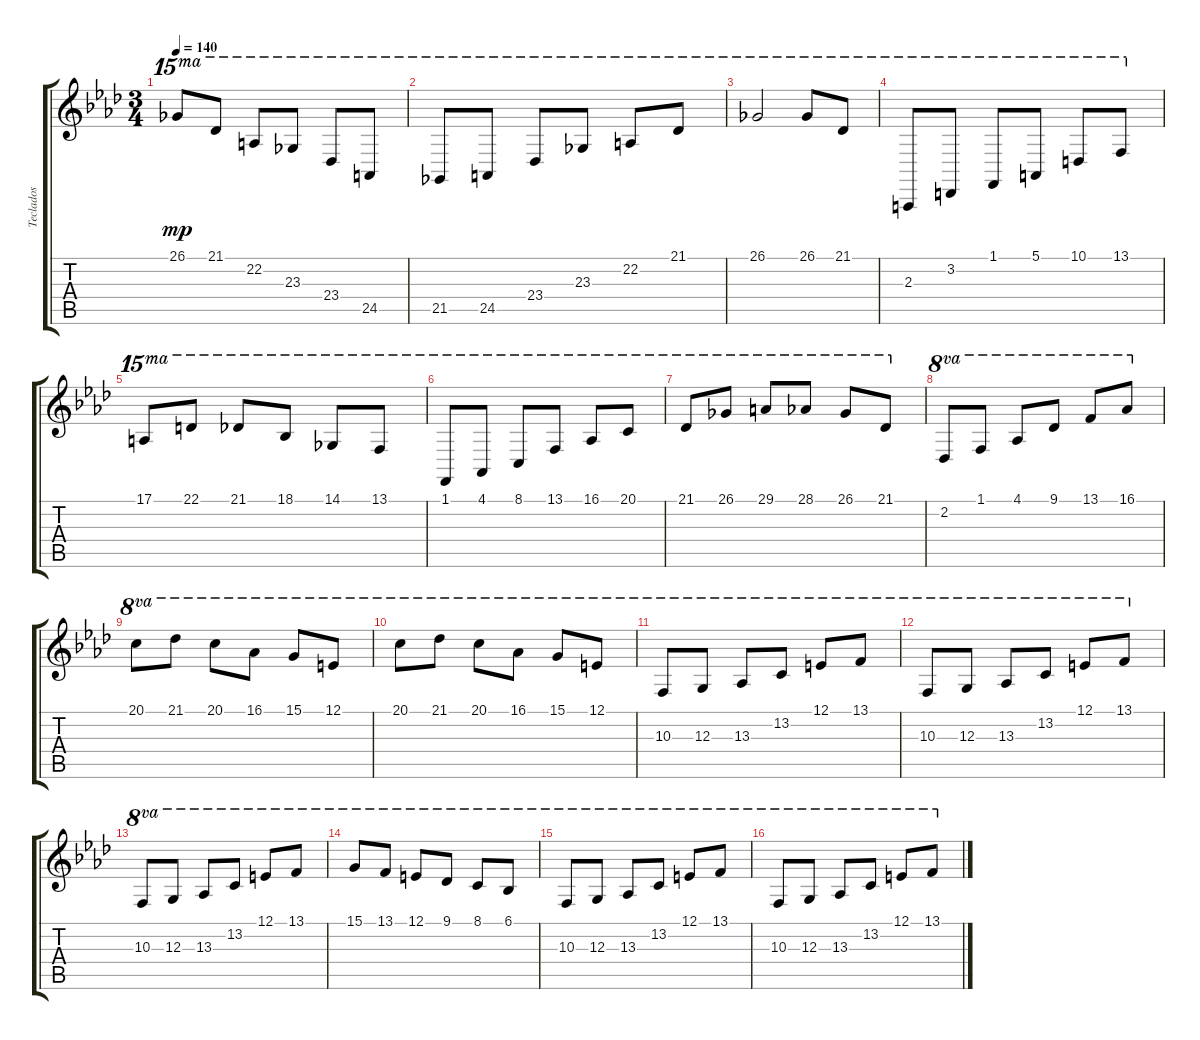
\track ("Teclados" "Teclados") {instrument acousticgrandpiano bank 126}
\staff {score tabs}
\tuning (E4 B3 G3 D3 A2 E2) {hide}
\ts (3 4)
\tempo 140
\clef g2
\ks fminor
26.1.8{ot 15ma dy mp} 21.1.8{ot 15ma} 22.2.8{ot 15ma} 23.3.8{ot 15ma} 23.4.8{ot 15ma} 24.5.8{ot 15ma} |
21.5.8{ot 15ma} 24.5.8{ot 15ma} 23.4.8{ot 15ma} 23.3.8{ot 15ma} 22.2.8{ot 15ma} 21.1.8{ot 15ma} |
26.1.2{ot 15ma} 26.1.8{ot 15ma} 21.1.8{ot 15ma} |
2.3.8{ot 15ma} 3.2.8{ot 15ma} 1.1.8{ot 15ma} 5.1.8{ot 15ma} 10.1.8{ot 15ma} 13.1.8{ot 15ma} |
17.1.8{ot 15ma} 22.1.8{ot 15ma} 21.1.8{ot 15ma} 18.1.8{ot 15ma} 14.1.8{ot 15ma} 13.1.8{ot 15ma} |
1.1.8{ot 15ma} 4.1.8{ot 15ma} 8.1.8{ot 15ma} 13.1.8{ot 15ma} 16.1.8{ot 15ma} 20.1.8{ot 15ma} |
21.1.8{ot 15ma} 26.1.8{ot 15ma} 29.1.8{ot 15ma} 28.1.8{ot 15ma} 26.1.8{ot 15ma} 21.1.8{ot 15ma} |
2.2.8{ot 8va} 1.1.8{ot 8va} 4.1.8{ot 8va} 9.1.8{ot 8va} 13.1.8{ot 8va} 16.1.8{ot 8va} |
20.1.8{ot 8va} 21.1.8{ot 8va} 20.1.8{ot 8va} 16.1.8{ot 8va} 15.1.8{ot 8va} 12.1.8{ot 8va} |
20.1.8{ot 8va} 21.1.8{ot 8va} 20.1.8{ot 8va} 16.1.8{ot 8va} 15.1.8{ot 8va} 12.1.8{ot 8va} |
10.3.8{ot 8va} 12.3.8{ot 8va} 13.3.8{ot 8va} 13.2.8{ot 8va} 12.1.8{ot 8va} 13.1.8{ot 8va} |
10.3.8{ot 8va} 12.3.8{ot 8va} 13.3.8{ot 8va} 13.2.8{ot 8va} 12.1.8{ot 8va} 13.1.8{ot 8va} |
10.3.8{ot 8va} 12.3.8{ot 8va} 13.3.8{ot 8va} 13.2.8{ot 8va} 12.1.8{ot 8va} 13.1.8{ot 8va} |
15.1.8{ot 8va} 13.1.8{ot 8va} 12.1.8{ot 8va} 9.1.8{ot 8va} 8.1.8{ot 8va} 6.1.8{ot 8va} |
10.3.8{ot 8va} 12.3.8{ot 8va} 13.3.8{ot 8va} 13.2.8{ot 8va} 12.1.8{ot 8va} 13.1.8{ot 8va} |
10.3.8{ot 8va} 12.3.8{ot 8va} 13.3.8{ot 8va} 13.2.8{ot 8va} 12.1.8{ot 8va} 13.1.8{ot 8va}
